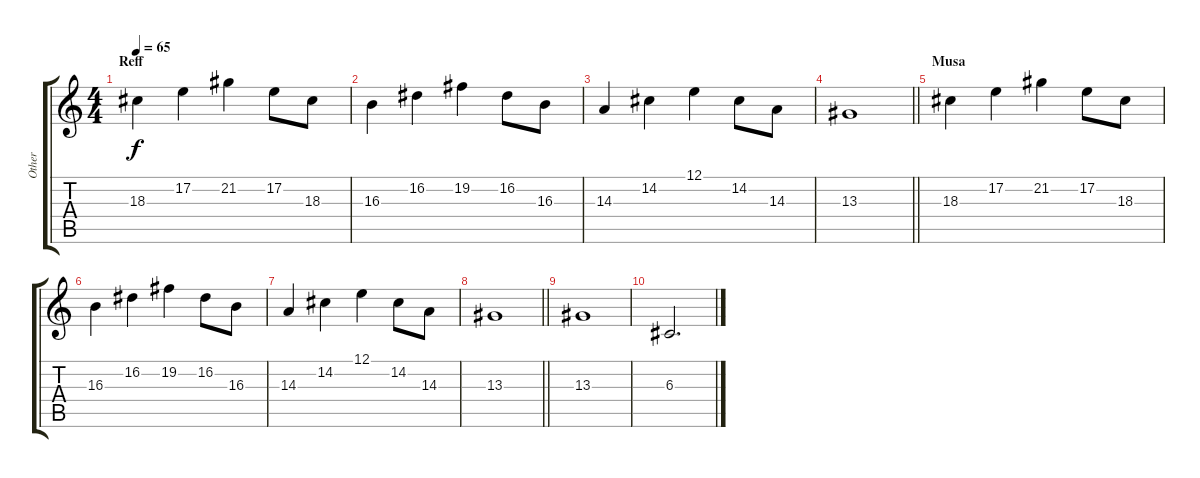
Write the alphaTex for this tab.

\track ("Other" "Other") {instrument stringensemble1}
\staff {score tabs}
\tuning (E4 B3 G3 D3 A2 E2) {hide}
\ts (4 4)
\section ("" "Reff")
\tempo 65
\clef g2
\ks c
18.3.4{dy f volume 10 instrument stringensemble1} 17.2.4 21.2.4 17.2.8 18.3.8 |
16.3.4 16.2.4 19.2.4 16.2.8 16.3.8 |
14.3.4 14.2.4 12.1.4 14.2.8 14.3.8 |
\barLineRight lightlight
13.3.1 |
\section ("" "Musa")
18.3.4 17.2.4 21.2.4 17.2.8 18.3.8 |
16.3.4 16.2.4 19.2.4 16.2.8 16.3.8 |
14.3.4 14.2.4 12.1.4 14.2.8 14.3.8 |
\barLineRight lightlight
13.3.1 |
\section ("" "")
13.3.1 |
6.3.2{d}
